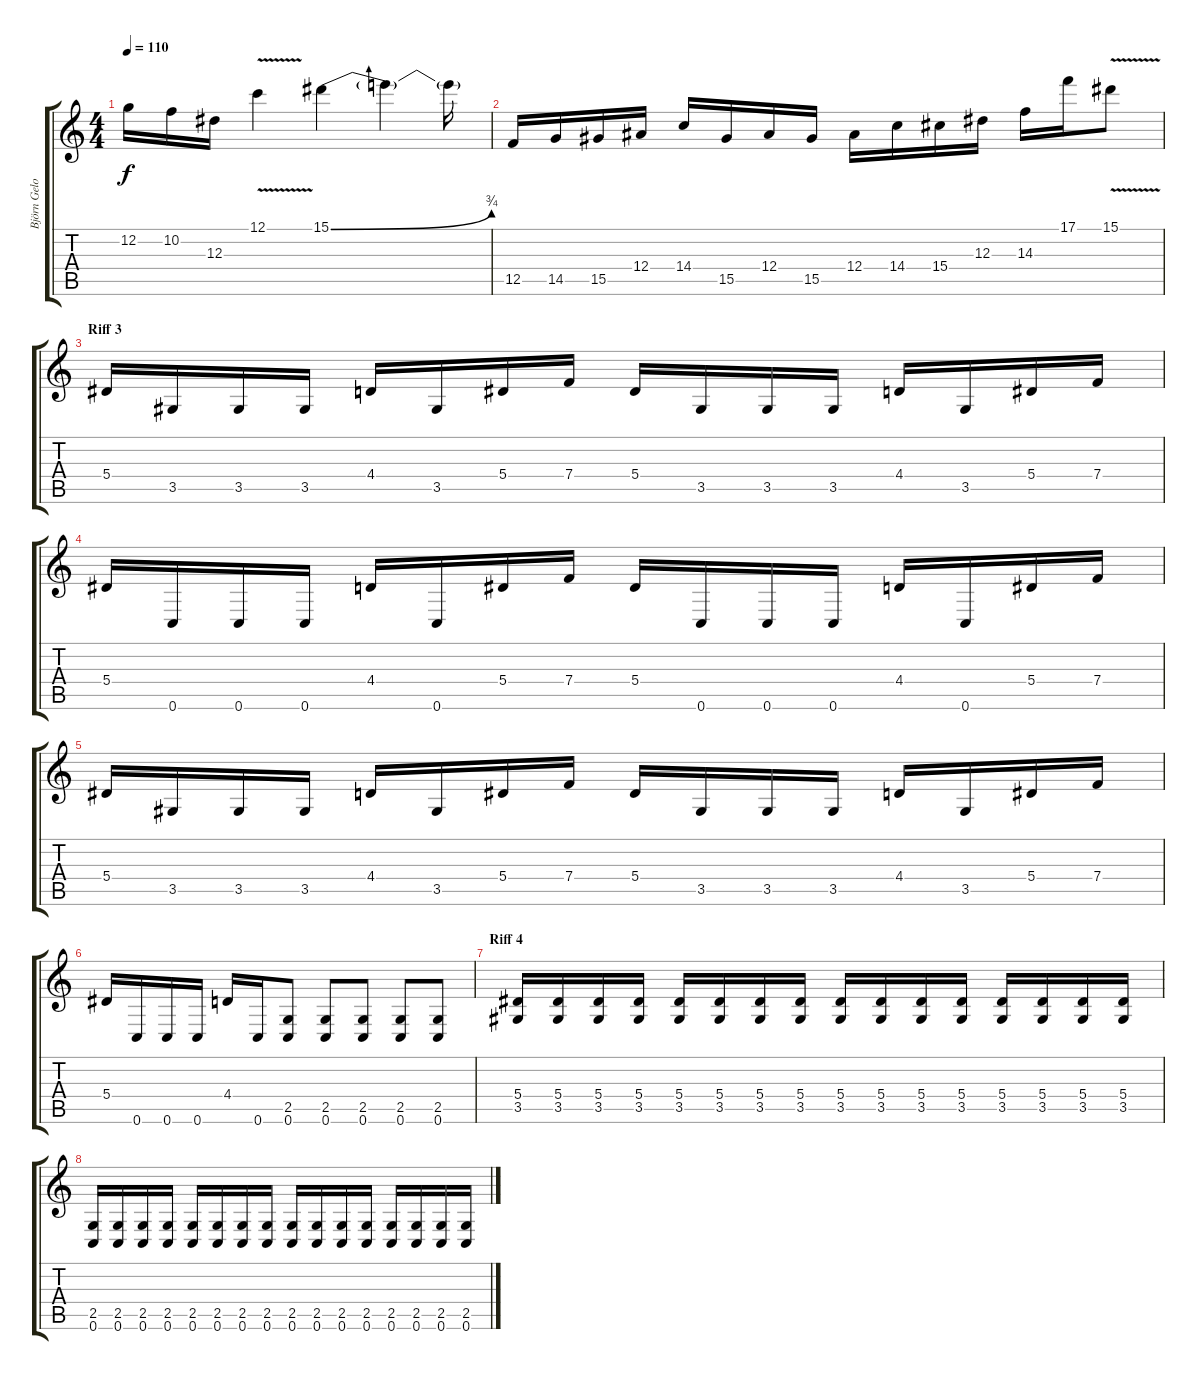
\track ("Björn Gelotte" "Björn Gelo") {instrument distortionguitar}
\staff {score tabs}
\tuning (C4 G3 Eb3 Bb2 F2 C2) {hide}
\ts (4 4)
\tempo 110
\clef g2
\ks c
12.2.16{dy f} 10.2.16 12.3.16 12.1{v}.4 15.1{be (bend 0 0 60 3)}.4 15.1{t}.4 15.1{t}.16 |
12.5.16 14.5.16 15.5.16 12.4.16 14.4.16 15.5.16 12.4.16 15.5.16 12.4.16 14.4.16 15.4.16 12.3.16 14.3.16 17.1.16 15.1{v}.8 |
\section ("" "Riff 3")
5.4.16 3.5.16 3.5.16 3.5.16 4.4.16 3.5.16 5.4.16 7.4.16 5.4.16 3.5.16 3.5.16 3.5.16 4.4.16 3.5.16 5.4.16 7.4.16 |
5.4.16 0.6.16 0.6.16 0.6.16 4.4.16 0.6.16 5.4.16 7.4.16 5.4.16 0.6.16 0.6.16 0.6.16 4.4.16 0.6.16 5.4.16 7.4.16 |
5.4.16 3.5.16 3.5.16 3.5.16 4.4.16 3.5.16 5.4.16 7.4.16 5.4.16 3.5.16 3.5.16 3.5.16 4.4.16 3.5.16 5.4.16 7.4.16 |
5.4.16 0.6.16 0.6.16 0.6.16 4.4.16 0.6.16 (2.5 0.6).8 (2.5 0.6).8 (2.5 0.6).8 (2.5 0.6).8 (2.5 0.6).8 |
\section ("" "Riff 4")
(5.4 3.5).16 (5.4 3.5).16 (5.4 3.5).16 (5.4 3.5).16 (5.4 3.5).16 (5.4 3.5).16 (5.4 3.5).16 (5.4 3.5).16 (5.4 3.5).16 (5.4 3.5).16 (5.4 3.5).16 (5.4 3.5).16 (5.4 3.5).16 (5.4 3.5).16 (5.4 3.5).16 (5.4 3.5).16 |
(2.5 0.6).16 (2.5 0.6).16 (2.5 0.6).16 (2.5 0.6).16 (2.5 0.6).16 (2.5 0.6).16 (2.5 0.6).16 (2.5 0.6).16 (2.5 0.6).16 (2.5 0.6).16 (2.5 0.6).16 (2.5 0.6).16 (2.5 0.6).16 (2.5 0.6).16 (2.5 0.6).16 (2.5 0.6).16
